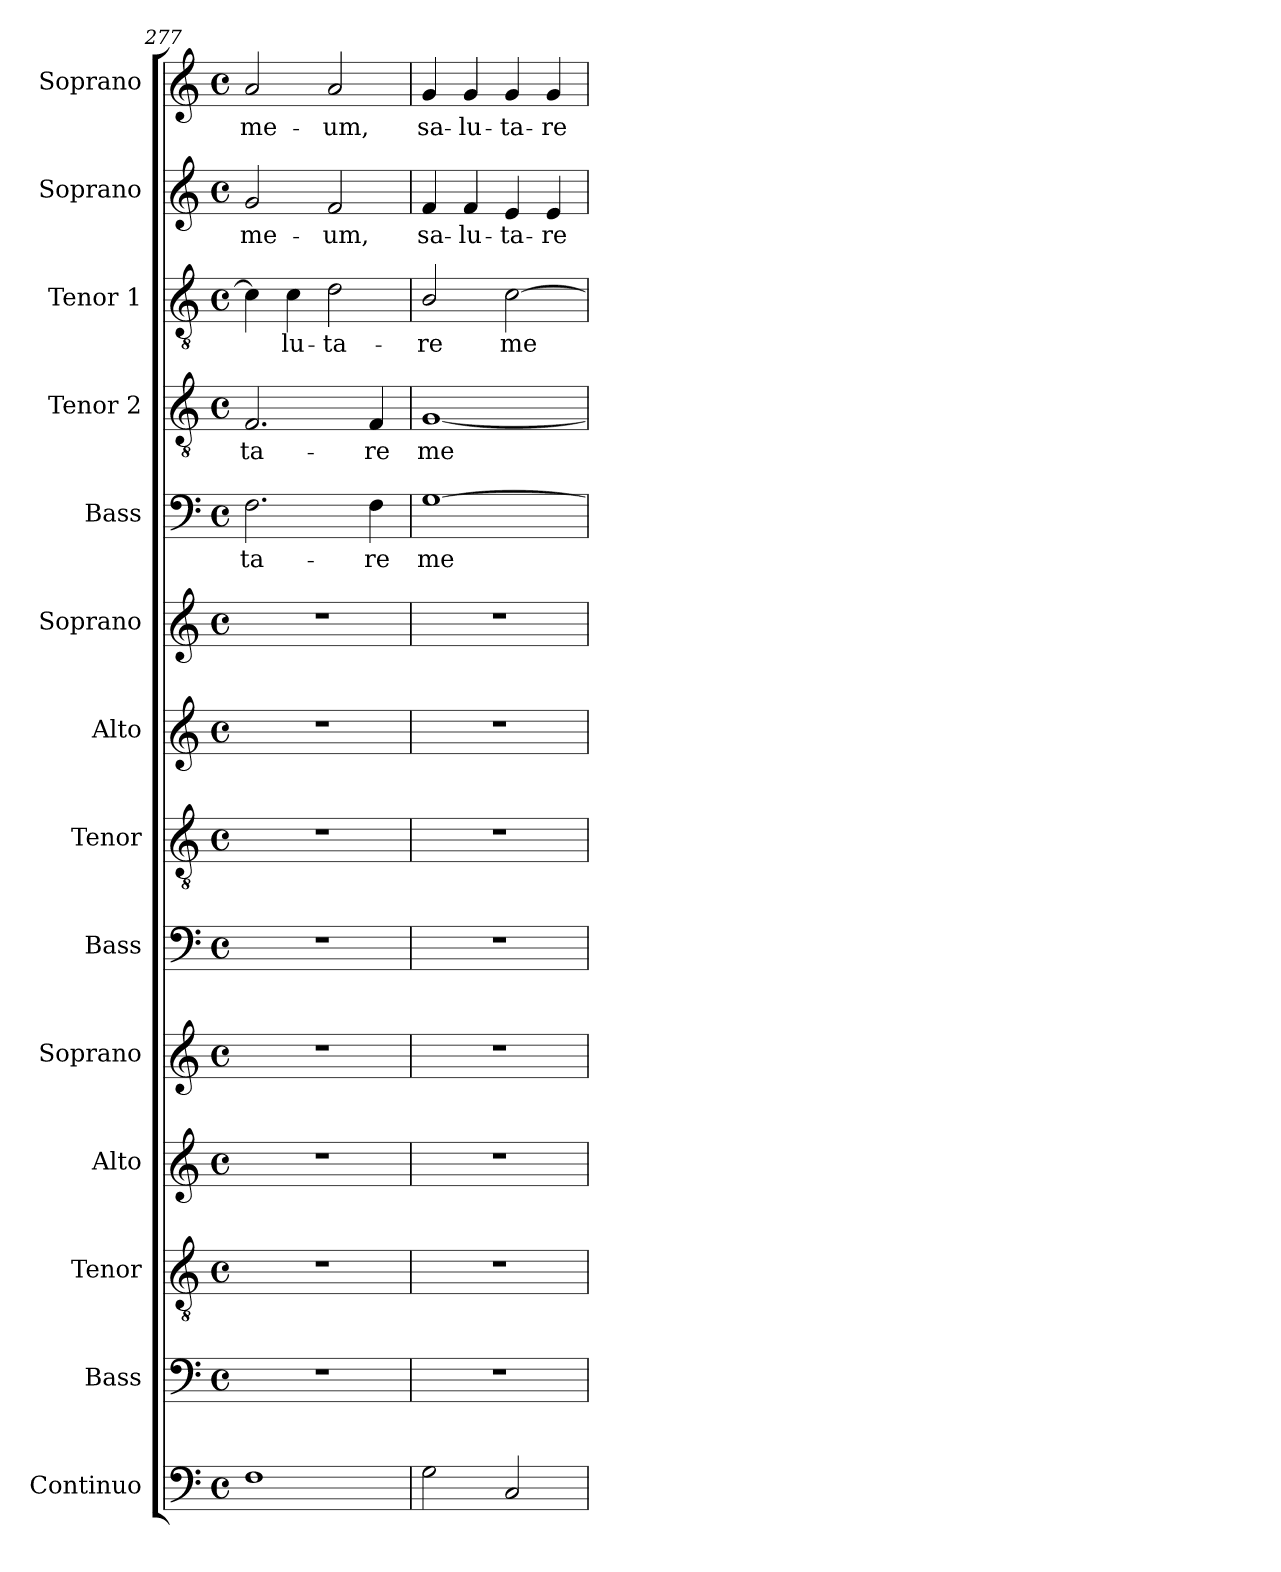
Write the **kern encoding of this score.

**kern	**kern	**kern	**kern	**kern	**kern	**kern	**kern	**kern	**kern	**text	**kern	**text	**kern	**text	**kern	**text	**kern	**text
*part14	*part13	*part12	*part11	*part10	*part9	*part8	*part7	*part6	*part5	*part5	*part4	*part4	*part3	*part3	*part2	*part2	*part1	*part1
*staff14	*staff13	*staff12	*staff11	*staff10	*staff9	*staff8	*staff7	*staff6	*staff5	*staff5	*staff4	*staff4	*staff3	*staff3	*staff2	*staff2	*staff1	*staff1
*I"Continuo	*I"Bass	*I"Tenor	*I"Alto	*I"Soprano	*I"Bass	*I"Tenor	*I"Alto	*I"Soprano	*I"Bass	*	*I"Tenor 2	*	*I"Tenor 1	*	*I"Soprano	*	*I"Soprano	*
*I'Cont.	*I'B.	*I'T.	*I'A.	*I'S.	*I'B.	*I'T.	*I'A.	*I'S.	*I'B.	*	*I'T2.	*	*I'T1.	*	*I'S.	*	*I'S.	*
*clefF4	*clefF4	*clefGv2	*clefG2	*clefG2	*clefF4	*clefGv2	*clefG2	*clefG2	*clefF4	*	*clefGv2	*	*clefGv2	*	*clefG2	*	*clefG2	*
*	*	*ITrd7c12	*	*	*	*ITrd7c12	*	*	*	*	*ITrd7c12	*	*ITrd7c12	*	*	*	*	*
*k[]	*k[]	*k[]	*k[]	*k[]	*k[]	*k[]	*k[]	*k[]	*k[]	*	*k[]	*	*k[]	*	*k[]	*	*k[]	*
*C:	*C:	*C:	*C:	*C:	*C:	*C:	*C:	*C:	*C:	*	*C:	*	*C:	*	*C:	*	*C:	*
*M4/4	*M4/4	*M4/4	*M4/4	*M4/4	*M4/4	*M4/4	*M4/4	*M4/4	*M4/4	*	*M4/4	*	*M4/4	*	*M4/4	*	*M4/4	*
*met(c)	*met(c)	*met(c)	*met(c)	*met(c)	*met(c)	*met(c)	*met(c)	*met(c)	*met(c)	*	*met(c)	*	*met(c)	*	*met(c)	*	*met(c)	*
=277	=277	=277	=277	=277	=277	=277	=277	=277	=277	=277	=277	=277	=277	=277	=277	=277	=277	=277
!	!	!	!	!	!	!	!	!	!	!LO:LY:b:color=#000000	!	!	!	!	!	!	!	!
!	!	!	!	!	!	!	!	!	!	!	!	!LO:LY:b:color=#000000	!	!	!	!	!	!
!	!	!	!	!	!	!	!	!	!	!	!	!	!	!	!	!LO:LY:b:color=#000000	!	!
!	!	!	!	!	!	!	!	!	!	!	!	!	!	!	!	!	!	!LO:LY:b:color=#000000
1Fi	1r	1r	1r	1r	1r	1r	1r	1r	2.Fi\	-ta-	2.FFi/	-ta-	4Ci\]	.	2gi/	me-	2ai/	me-
!	!	!	!	!	!	!	!	!	!	!	!	!	!	!LO:LY:b:color=#000000	!	!	!	!
.	.	.	.	.	.	.	.	.	.	.	.	.	4Ci\	-lu-	.	.	.	.
!	!	!	!	!	!	!	!	!	!	!	!	!	!	!LO:LY:b:color=#000000	!	!	!	!
!	!	!	!	!	!	!	!	!	!	!	!	!	!	!	!	!LO:LY:b:color=#000000	!	!
!	!	!	!	!	!	!	!	!	!	!	!	!	!	!	!	!	!	!LO:LY:b:color=#000000
.	.	.	.	.	.	.	.	.	.	.	.	.	2Di\	-ta-	2fi/	-um,	2ai/	-um,
!	!	!	!	!	!	!	!	!	!	!LO:LY:b:color=#000000	!	!	!	!	!	!	!	!
!	!	!	!	!	!	!	!	!	!	!	!	!LO:LY:b:color=#000000	!	!	!	!	!	!
.	.	.	.	.	.	.	.	.	4Fi\	-re	4FFi/	-re	.	.	.	.	.	.
!!LO:PB:g=z
=278	=278	=278	=278	=278	=278	=278	=278	=278	=278	=278	=278	=278	=278	=278	=278	=278	=278	=278
!	!	!	!	!	!	!	!	!	!	!LO:LY:b:color=#000000	!	!	!	!	!	!	!	!
!	!	!	!	!	!	!	!	!	!	!	!	!LO:LY:b:color=#000000	!	!	!	!	!	!
!	!	!	!	!	!	!	!	!	!	!	!	!	!	!LO:LY:b:color=#000000	!	!	!	!
!	!	!	!	!	!	!	!	!	!	!	!	!	!	!	!	!LO:LY:b:color=#000000	!	!
!	!	!	!	!	!	!	!	!	!	!	!	!	!	!	!	!	!	!LO:LY:b:color=#000000
2Gi\	1r	1r	1r	1r	1r	1r	1r	1r	[1Gi	me-	[1GGi	me-	2BBi/	-re	4fi/	sa-	4gi/	sa-
!	!	!	!	!	!	!	!	!	!	!	!	!	!	!	!	!LO:LY:b:color=#000000	!	!
!	!	!	!	!	!	!	!	!	!	!	!	!	!	!	!	!	!	!LO:LY:b:color=#000000
.	.	.	.	.	.	.	.	.	.	.	.	.	.	.	4fi/	-lu-	4gi/	-lu-
!	!	!	!	!	!	!	!	!	!	!	!	!	!	!LO:LY:b:color=#000000	!	!	!	!
!	!	!	!	!	!	!	!	!	!	!	!	!	!	!	!	!LO:LY:b:color=#000000	!	!
!	!	!	!	!	!	!	!	!	!	!	!	!	!	!	!	!	!	!LO:LY:b:color=#000000
2Ci/	.	.	.	.	.	.	.	.	.	.	.	.	[2Ci\	me-	4ei/	-ta-	4gi/	-ta-
!	!	!	!	!	!	!	!	!	!	!	!	!	!	!	!	!LO:LY:b:color=#000000	!	!
!	!	!	!	!	!	!	!	!	!	!	!	!	!	!	!	!	!	!LO:LY:b:color=#000000
.	.	.	.	.	.	.	.	.	.	.	.	.	.	.	4ei/	-re	4gi/	-re
=	=	=	=	=	=	=	=	=	=	=	=	=	=	=	=	=	=	=
*-	*-	*-	*-	*-	*-	*-	*-	*-	*-	*-	*-	*-	*-	*-	*-	*-	*-	*-
